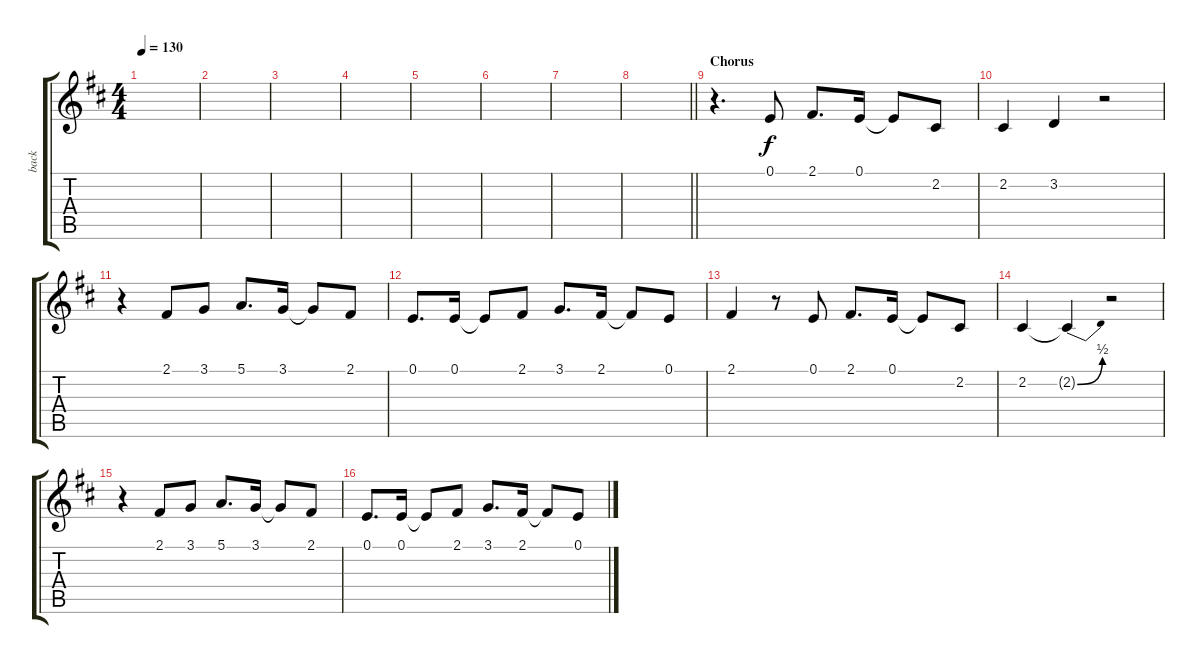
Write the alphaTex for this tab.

\track ("back" "back") {instrument stringensemble1}
\staff {score tabs}
\tuning (E4 B3 G3 D3 A2 E2) {hide}
\ts (4 4)
\tempo 130
\clef g2
\ks bminor
|
|
|
|
|
|
|
\barLineRight lightlight
|
\section ("" "Chorus")
r.4{d} 0.1.8 2.1.8{d} 0.1.16 0.1{t}.8 2.2.8 |
2.2.4 3.2.4 r.2 |
r.4 2.1.8 3.1.8 5.1.8{d} 3.1.16 3.1{t}.8 2.1.8 |
0.1.8{d} 0.1.16 0.1{t}.8 2.1.8 3.1.8{d} 2.1.16 2.1{t}.8 0.1.8 |
2.1.4 r.8 0.1.8 2.1.8{d} 0.1.16 0.1{t}.8 2.2.8 |
2.2.4 2.2{be (bend 0 0 60 2) t}.4 r.2 |
r.4 2.1.8 3.1.8 5.1.8{d} 3.1.16 3.1{t}.8 2.1.8 |
0.1.8{d} 0.1.16 0.1{t}.8 2.1.8 3.1.8{d} 2.1.16 2.1{t}.8 0.1.8
